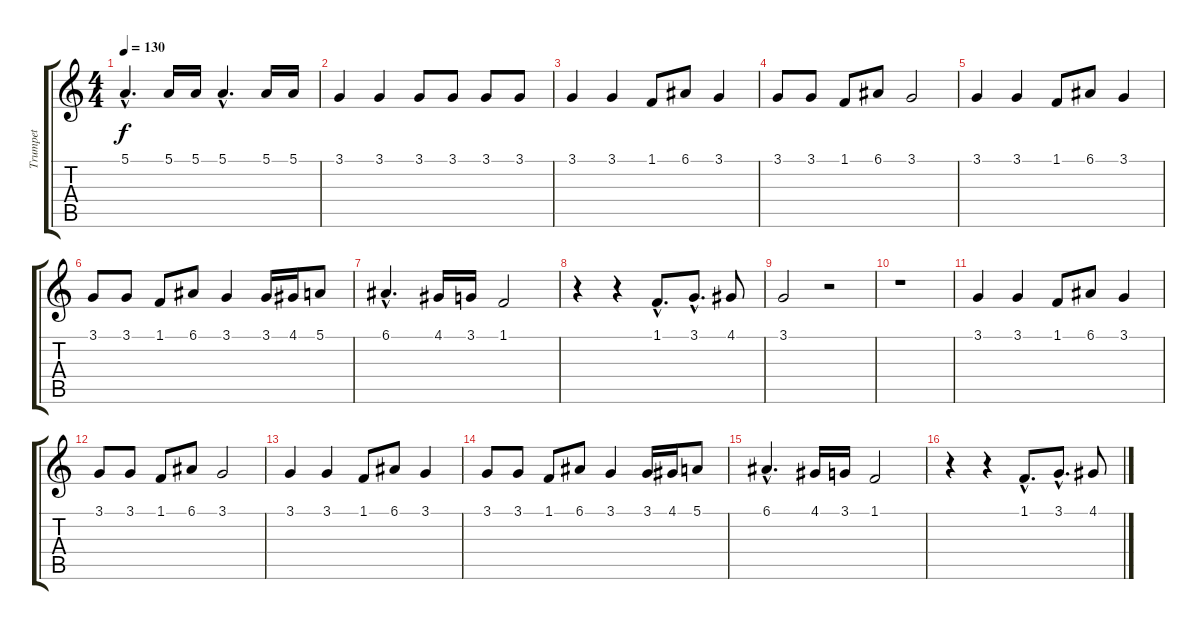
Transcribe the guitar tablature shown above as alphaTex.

\track ("Trumpet" "Trumpet") {instrument trumpet}
\staff {score tabs}
\tuning (E4 B3 G3 D3 A2 E2) {hide}
\ts (4 4)
\tempo 130
\clef g2
\ks c
5.1{hac}.4{d dy f} 5.1.16 5.1.16 5.1{hac}.4{d} 5.1.16 5.1.16 |
3.1.4 3.1.4 3.1.8 3.1.8 3.1.8 3.1.8 |
3.1.4 3.1.4 1.1.8 6.1.8 3.1.4 |
3.1.8 3.1.8 1.1.8 6.1.8 3.1.2 |
3.1.4 3.1.4 1.1.8 6.1.8 3.1.4 |
3.1.8 3.1.8 1.1.8 6.1.8 3.1.4 3.1.16 4.1.16 5.1.8 |
6.1{hac}.4{d} 4.1.16 3.1.16 1.1.2 |
r.4 r.4 1.1{hac}.8{d} 3.1{hac}.8{d} 4.1.8 |
3.1.2 r.2 |
r.1 |
3.1.4 3.1.4 1.1.8 6.1.8 3.1.4 |
3.1.8 3.1.8 1.1.8 6.1.8 3.1.2 |
3.1.4 3.1.4 1.1.8 6.1.8 3.1.4 |
3.1.8 3.1.8 1.1.8 6.1.8 3.1.4 3.1.16 4.1.16 5.1.8 |
6.1{hac}.4{d} 4.1.16 3.1.16 1.1.2 |
r.4 r.4 1.1{hac}.8{d} 3.1{hac}.8{d} 4.1.8
